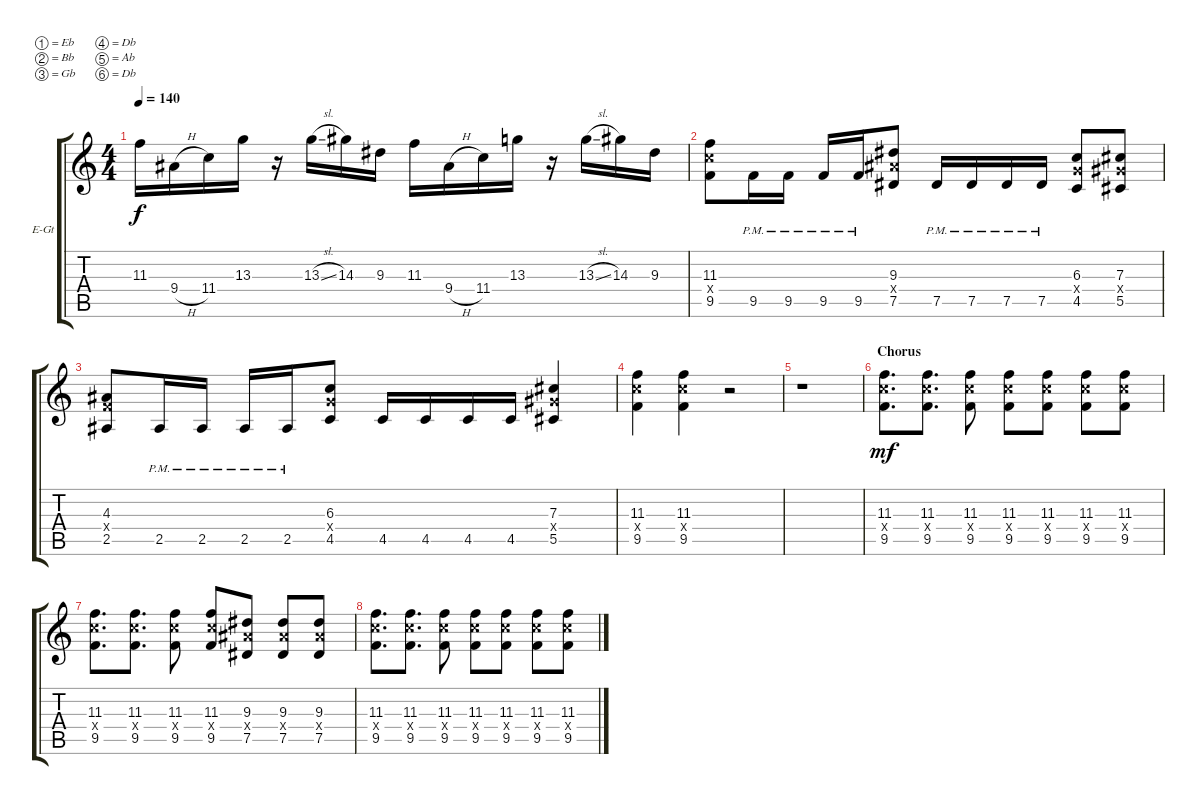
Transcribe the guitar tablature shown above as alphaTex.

\defaultSystemsLayout 4
\bracketExtendMode groupsimilarinstruments
\firstSystemTrackNameOrientation horizontal
\otherSystemsTrackNameOrientation horizontal
\track ("Lead - Paul Marc" "E-Gt") {instrument distortionguitar}
\staff {score tabs}
\tuning (Eb4 Bb3 Gb3 Db3 Ab2 Db2)
\ts (4 4)
\tempo 140
\clef g2
\ks c
11.3.16{dy f} 9.4{h}.16 11.4.16 13.3.16 r.16 13.3{sl}.16 14.3.16 9.3.16 11.3.16 9.4{h}.16 11.4.16 13.3.16 r.16 13.3{sl}.16 14.3.16 9.3.16 |
(9.5 11.4{x} 11.3).8 9.5{pm}.16 9.5{pm}.16 9.5{pm}.16 9.5{pm}.16 (7.5 9.4{x} 9.3).8 7.5{pm}.16 7.5{pm}.16 7.5{pm}.16 7.5{pm}.16 (4.5 6.4{x} 6.3).8 (5.5 7.4{x} 7.3).8 |
(2.5 4.4{x} 4.3).8 2.5{pm}.16 2.5{pm}.16 2.5{pm}.16 2.5{pm}.16 (4.5 6.4{x} 6.3).8 4.5.16 4.5.16 4.5.16 4.5.16 (5.5 7.4{x} 7.3).4 |
(9.5 11.4{x} 11.3).4 (11.3 11.4{x} 9.5).4 r.2 |
r.1 |
\section ("" "Chorus")
(9.5 11.4{x} 11.3).8{d dy mf} (9.5 11.4{x} 11.3).8{d} (9.5 11.4{x} 11.3).8 (9.5 11.4{x} 11.3).8 (9.5 11.4{x} 11.3).8 (9.5 11.4{x} 11.3).8 (9.5 11.4{x} 11.3).8 |
(9.5 11.4{x} 11.3).8{d} (9.5 11.4{x} 11.3).8{d} (9.5 11.4{x} 11.3).8 (9.5 11.4{x} 11.3).8 (7.5 9.4{x} 9.3).8 (7.5 9.4{x} 9.3).8 (7.5 9.4{x} 9.3).8 |
(9.5 11.4{x} 11.3).8{d} (9.5 11.4{x} 11.3).8{d} (9.5 11.4{x} 11.3).8 (9.5 11.4{x} 11.3).8 (9.5 11.4{x} 11.3).8 (9.5 11.4{x} 11.3).8 (9.5 11.4{x} 11.3).8
